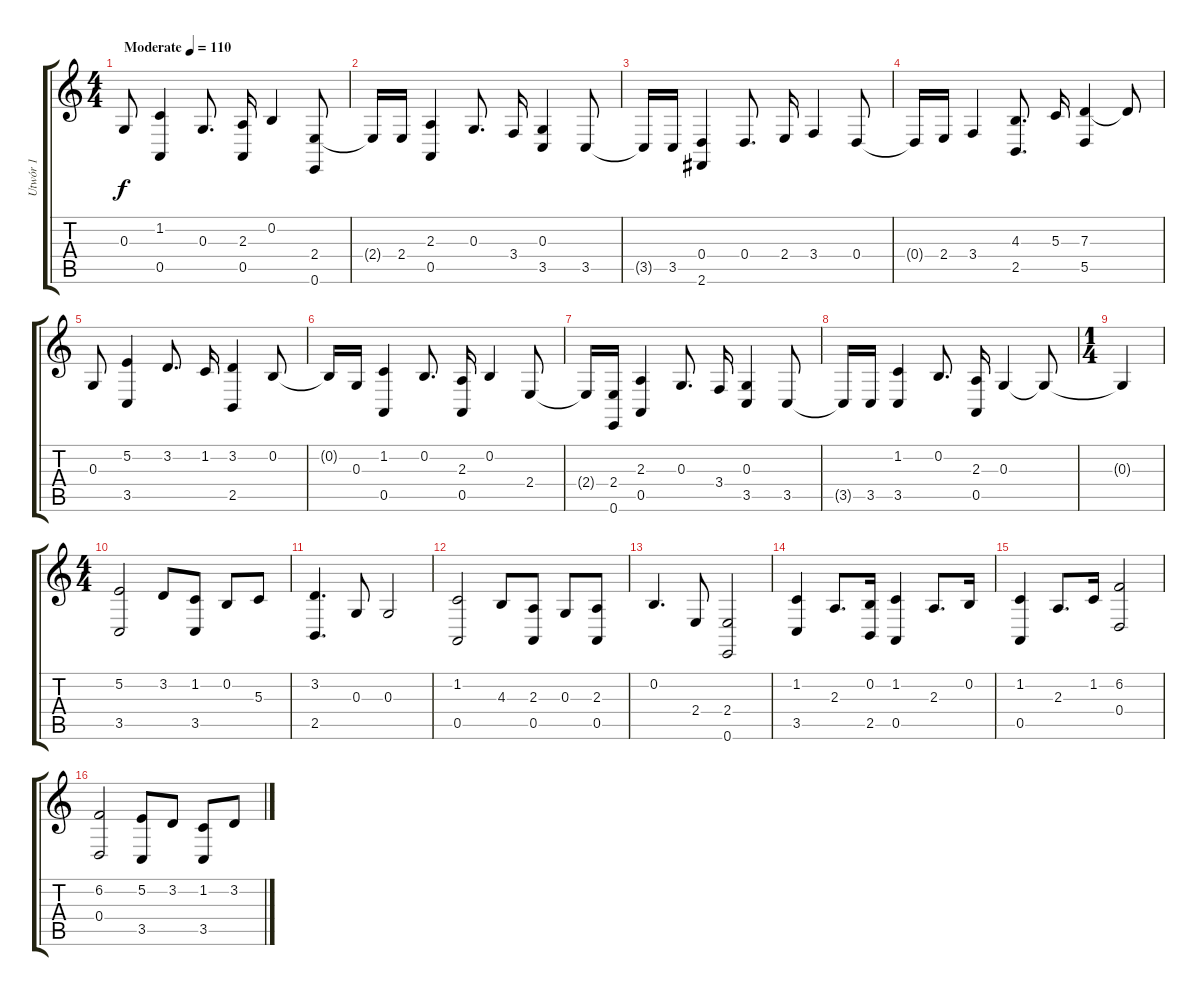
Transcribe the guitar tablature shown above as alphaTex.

\track ("Utwór 1" "Utwór 1") {instrument acousticgrandpiano}
\staff {score tabs}
\tuning (E4 B3 G3 D3 A2 E2) {hide}
\ts (4 4)
\tempo (110 "Moderate")
\clef g2
\ks c
0.3.8{dy f instrument acousticgrandpiano} (1.2 0.5).4 0.3.8{d} (2.3 0.5).16 0.2.4 (2.4 0.6).8 |
2.4{t}.16 2.4.16 (2.3 0.5).4 0.3.8{d} 3.4.16 (0.3 3.5).4 3.5.8 |
3.5{t}.16 3.5.16 (0.4 2.6).4 0.4.8{d} 2.4.16 3.4.4 0.4.8 |
0.4{t}.16 2.4.16 3.4.4 (4.3 2.5).8{d} 5.3.16 (7.3 5.5).4 7.3{t}.8 |
0.3.8 (5.2 3.5).4 3.2.8{d} 1.2.16 (3.2 2.5).4 0.2.8 |
0.2{t}.16 0.3.16 (1.2 0.5).4 0.2.8{d} (2.3 0.5).16 0.2.4 2.4.8 |
2.4{t}.16 (2.4 0.6).16 (2.3 0.5).4 0.3.8{d} 3.4.16 (0.3 3.5).4 3.5.8 |
3.5{t}.16 3.5.16 (1.2 3.5).4 0.2.8{d} (2.3 0.5).16 0.3.4 0.3{t}.8 |
\ts (1 4)
0.3{t}.4 |
\ts (4 4)
(5.2 3.5).2 3.2.8 (1.2 3.5).8 0.2.8 5.3.8 |
(3.2 2.5).4{d} 0.3.8 0.3.2 |
(1.2 0.5).2 4.3.8 (2.3 0.5).8 0.3.8 (2.3 0.5).8 |
0.2.4{d} 2.4.8 (2.4 0.6).2 |
(1.2 3.5).4 2.3.8{d} (0.2 2.5).16 (1.2 0.5).4 2.3.8{d} 0.2.16 |
(1.2 0.5).4 2.3.8{d} 1.2.16 (6.2 0.4).2 |
(6.2 0.4).2 (5.2 3.5).8 3.2.8 (1.2 3.5).8 3.2.8
